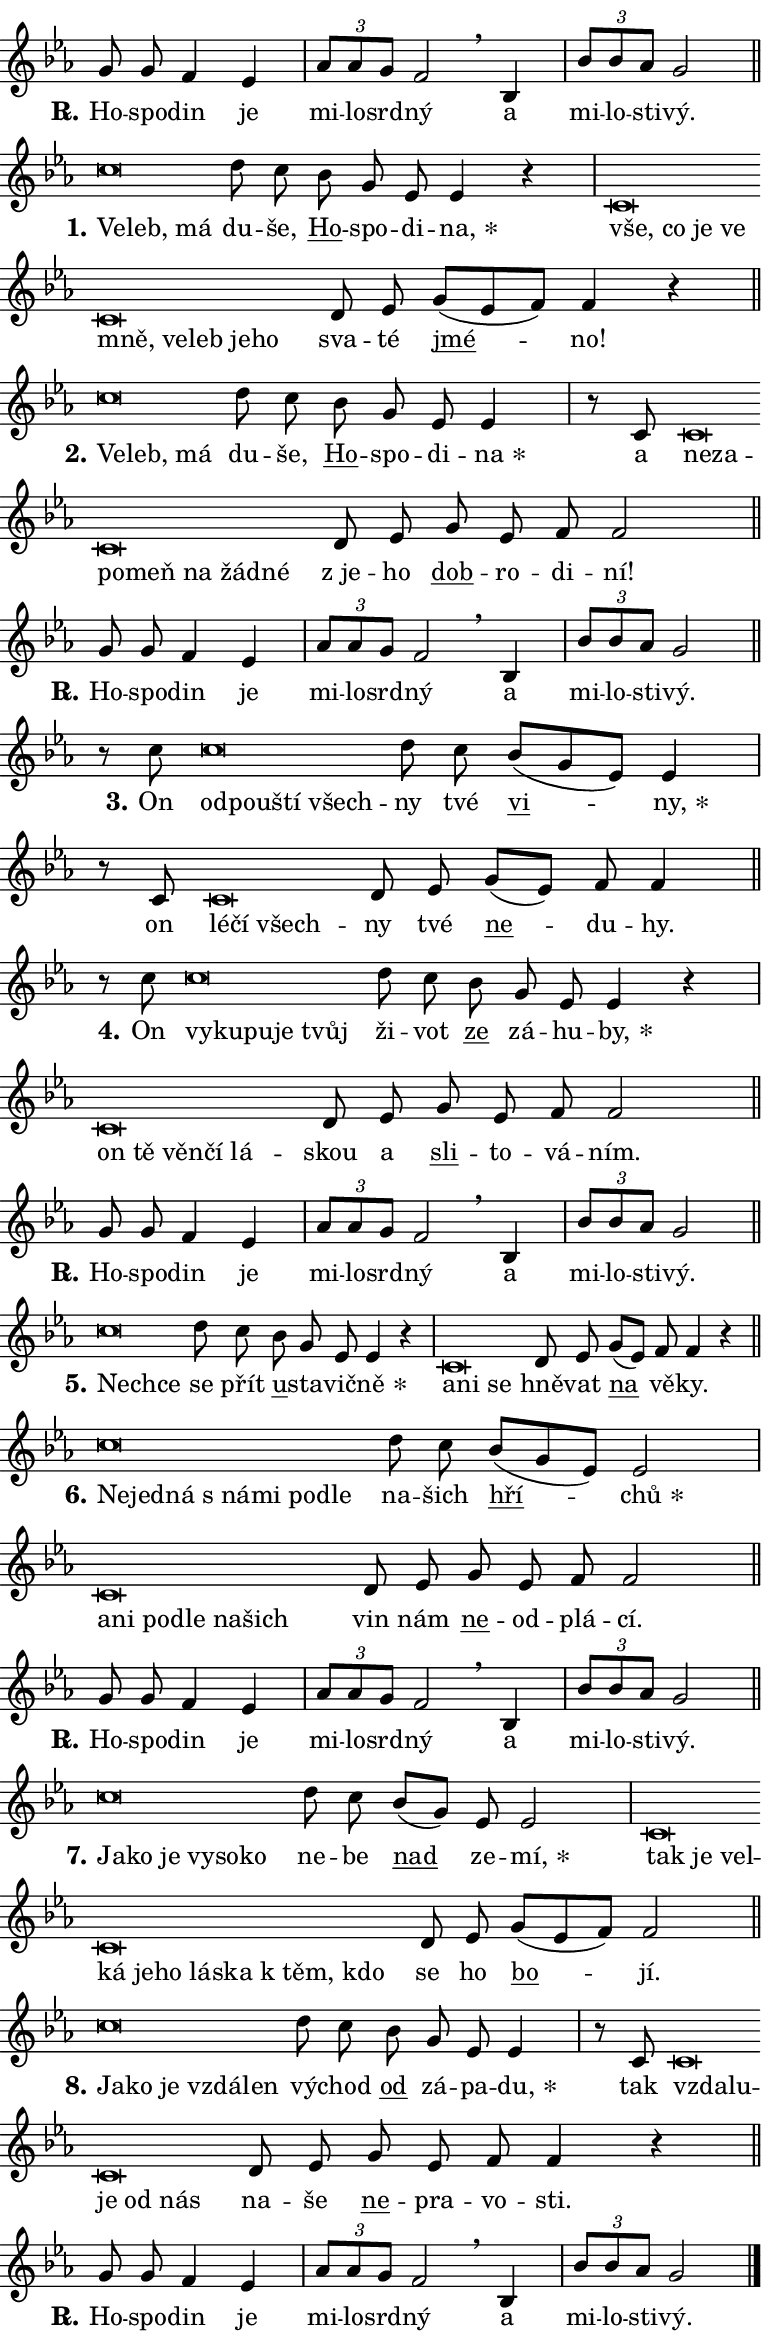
\version "2.24.0"
\header { tagline = "" }
\paper {
  indent = 0\cm
  top-margin = 0\cm
  right-margin = 0.13\cm % to fit lyric hyphens
  bottom-margin = 0\cm
  left-margin = 0\cm
  paper-width = 13\cm
  page-breaking = #ly:one-page-breaking
  system-system-spacing.basic-distance = #11
  score-system-spacing.basic-distance = #11
  ragged-last = ##f
}


%% Author: Thomas Morley
%% https://lists.gnu.org/archive/html/lilypond-user/2020-05/msg00002.html
#(define (line-position grob)
"Returns position of @var[grob} in current system:
   @code{'start}, if at first time-step
   @code{'end}, if at last time-step
   @code{'middle} otherwise
"
  (let* ((col (ly:item-get-column grob))
         (ln (ly:grob-object col 'left-neighbor))
         (rn (ly:grob-object col 'right-neighbor))
         (col-to-check-left (if (ly:grob? ln) ln col))
         (col-to-check-right (if (ly:grob? rn) rn col))
         (break-dir-left
           (and
             (ly:grob-property col-to-check-left 'non-musical #f)
             (ly:item-break-dir col-to-check-left)))
         (break-dir-right
           (and
             (ly:grob-property col-to-check-right 'non-musical #f)
             (ly:item-break-dir col-to-check-right))))
        (cond ((eqv? 1 break-dir-left) 'start)
              ((eqv? -1 break-dir-right) 'end)
              (else 'middle))))

#(define (tranparent-at-line-position vctor)
  (lambda (grob)
  "Relying on @code{line-position} select the relevant enry from @var{vctor}.
Used to determine transparency,"
    (case (line-position grob)
      ((end) (not (vector-ref vctor 0)))
      ((middle) (not (vector-ref vctor 1)))
      ((start) (not (vector-ref vctor 2))))))

noteHeadBreakVisibility =
#(define-music-function (break-visibility)(vector?)
"Makes @code{NoteHead}s transparent relying on @var{break-visibility}"
#{
  \override NoteHead.transparent =
    #(tranparent-at-line-position break-visibility)
#})

#(define delete-ledgers-for-transparent-note-heads
  (lambda (grob)
    "Reads whether a @code{NoteHead} is transparent.
If so this @code{NoteHead} is removed from @code{'note-heads} from
@var{grob}, which is supposed to be @code{LedgerLineSpanner}.
As a result ledgers are not printed for this @code{NoteHead}"
    (let* ((nhds-array (ly:grob-object grob 'note-heads))
           (nhds-list
             (if (ly:grob-array? nhds-array)
                 (ly:grob-array->list nhds-array)
                 '()))
           ;; Relies on the transparent-property being done before
           ;; Staff.LedgerLineSpanner.after-line-breaking is executed.
           ;; This is fragile ...
           (to-keep
             (remove
               (lambda (nhd)
                 (ly:grob-property nhd 'transparent #f))
               nhds-list)))
      ;; TODO find a better method to iterate over grob-arrays, similiar
      ;; to filter/remove etc for lists
      ;; For now rebuilt from scratch
      (set! (ly:grob-object grob 'note-heads)  '())
      (for-each
        (lambda (nhd)
          (ly:pointer-group-interface::add-grob grob 'note-heads nhd))
        to-keep))))

squashNotes = {
  \override NoteHead.X-extent = #'(-0.2 . 0.2)
  \override NoteHead.Y-extent = #'(-0.75 . 0)
  \override NoteHead.stencil =
    #(lambda (grob)
       (let ((pos (ly:grob-property grob 'staff-position)))
         (begin
           (if (< pos -7) (display "ERROR: Lower brevis then expected\n") (display ""))
           (if (<= pos -6) ly:text-interface::print ly:note-head::print))))
}
unSquashNotes = {
  \revert NoteHead.X-extent
  \revert NoteHead.Y-extent
  \revert NoteHead.stencil
}

hideNotes = \noteHeadBreakVisibility #begin-of-line-visible
unHideNotes = \noteHeadBreakVisibility #all-visible

% work-around for resetting accidentals
% https://lilypond.org/doc/v2.23/Documentation/notation/displaying-rhythms#unmetered-music
cadenzaMeasure = {
  \cadenzaOff
  \partial 1024 s1024
  \cadenzaOn
}

#(define-markup-command (accent layout props text) (markup?)
  "Underline accented syllable"
  (interpret-markup layout props
    #{\markup \override #'(offset . 4.3) \underline { #text }#}))

responsum = \markup \concat {
  "R" \hspace #-1.05 \path #0.1 #'((moveto 0 0.07) (lineto 0.9 0.8)) \hspace #0.05 "."
}

spaceSize = #0.6828661417322834 % exact space size for TeX Gyre Schola

\layout {
  \context {
    \Staff
    \remove "Time_signature_engraver"
    \override LedgerLineSpanner.after-line-breaking = #delete-ledgers-for-transparent-note-heads
  }
  \context {
    \Lyrics {
      \override LyricSpace.minimum-distance = \spaceSize
      \override LyricText.font-name = #"TeX Gyre Schola"
      \override LyricText.font-size = 1
      \override StanzaNumber.font-name = #"TeX Gyre Schola Bold"
      \override StanzaNumber.font-size = 1
    }
  }
  \context {
    \Score 
    \override NoteHead.text =
      #(lambda (grob) 
        (let ((pos (ly:grob-property grob 'staff-position)))
          #{\markup {
            \combine
              \halign #-0.55 \raise #(if (= pos -6) 0 0.5) \override #'(thickness . 2) \draw-line #'(3.2 . 0)
              \musicglyph "noteheads.sM1"
          }#}))
  }
}

% magnetic-lyrics.ily
%
%   written by
%     Jean Abou Samra <jean@abou-samra.fr>
%     Werner Lemberg <wl@gnu.org>
%
%   adapted by
%     Jiri Hon <jiri.hon@gmail.com>
%
% Version 2022-Apr-15

% https://www.mail-archive.com/lilypond-user@gnu.org/msg149350.html

#(define (Left_hyphen_pointer_engraver context)
   "Collect syllable-hyphen-syllable occurrences in lyrics and store
them in properties.  This engraver only looks to the left.  For
example, if the lyrics input is @code{foo -- bar}, it does the
following.

@itemize @bullet
@item
Set the @code{text} property of the @code{LyricHyphen} grob between
@q{foo} and @q{bar} to @code{foo}.

@item
Set the @code{left-hyphen} property of the @code{LyricText} grob with
text @q{foo} to the @code{LyricHyphen} grob between @q{foo} and
@q{bar}.
@end itemize

Use this auxiliary engraver in combination with the
@code{lyric-@/text::@/apply-@/magnetic-@/offset!} hook."
   (let ((hyphen #f)
         (text #f))
     (make-engraver
      (acknowledgers
       ((lyric-syllable-interface engraver grob source-engraver)
        (set! text grob)))
      (end-acknowledgers
       ((lyric-hyphen-interface engraver grob source-engraver)
        ;(when (not (grob::has-interface grob 'lyric-space-interface))
          (set! hyphen grob)));)
      ((stop-translation-timestep engraver)
       (when (and text hyphen)
         (ly:grob-set-object! text 'left-hyphen hyphen))
       (set! text #f)
       (set! hyphen #f)))))

#(define (lyric-text::apply-magnetic-offset! grob)
   "If the space between two syllables is less than the value in
property @code{LyricText@/.details@/.squash-threshold}, move the right
syllable to the left so that it gets concatenated with the left
syllable.

Use this function as a hook for
@code{LyricText@/.after-@/line-@/breaking} if the
@code{Left_@/hyphen_@/pointer_@/engraver} is active."
   (let ((hyphen (ly:grob-object grob 'left-hyphen #f)))
     (when hyphen
       (let ((left-text (ly:spanner-bound hyphen LEFT)))
         (when (grob::has-interface left-text 'lyric-syllable-interface)
           (let* ((common (ly:grob-common-refpoint grob left-text X))
                  (this-x-ext (ly:grob-extent grob common X))
                  (left-x-ext
                   (begin
                     ;; Trigger magnetism for left-text.
                     (ly:grob-property left-text 'after-line-breaking)
                     (ly:grob-extent left-text common X)))
                  ;; `delta` is the gap width between two syllables.
                  (delta (- (interval-start this-x-ext)
                            (interval-end left-x-ext)))
                  (details (ly:grob-property grob 'details))
                  (threshold (assoc-get 'squash-threshold details 0.2)))
             (when (< delta threshold)
               (let* (;; We have to manipulate the input text so that
                      ;; ligatures crossing syllable boundaries are not
                      ;; disabled.  For languages based on the Latin
                      ;; script this is essentially a beautification.
                      ;; However, for non-Western scripts it can be a
                      ;; necessity.
                      (lt (ly:grob-property left-text 'text))
                      (rt (ly:grob-property grob 'text))
                      (is-space (grob::has-interface hyphen 'lyric-space-interface))
                      (space (if is-space " " ""))
                      (extra-delta (if is-space spaceSize 0))
                      ;; Append new syllable.
                      (ltrt-space (if (and (string? lt) (string? rt))
                                (string-append lt space rt)
                                (make-concat-markup (list lt space rt))))
                      ;; Right-align `ltrt` to the right side.
                      (ltrt-space-markup (grob-interpret-markup
                               grob
                               (make-translate-markup
                                (cons (interval-length this-x-ext) 0)
                                (make-right-align-markup ltrt-space)))))
                 (begin
                   ;; Don't print `left-text`.
                   (ly:grob-set-property! left-text 'stencil #f)
                   ;; Set text and stencil (which holds all collected
                   ;; syllables so far) and shift it to the left.
                   (ly:grob-set-property! grob 'text ltrt-space)
                   (ly:grob-set-property! grob 'stencil ltrt-space-markup)
                   (ly:grob-translate-axis! grob (- (- delta extra-delta)) X))))))))))


#(define (lyric-hyphen::displace-bounds-first grob)
   ;; Make very sure this callback isn't triggered too early.
   (let ((left (ly:spanner-bound grob LEFT))
         (right (ly:spanner-bound grob RIGHT)))
     (ly:grob-property left 'after-line-breaking)
     (ly:grob-property right 'after-line-breaking)
     (ly:lyric-hyphen::print grob)))

squashThreshold = #0.4

\layout {
  \context {
    \Lyrics
    \consists #Left_hyphen_pointer_engraver
    \override LyricText.after-line-breaking =
      #lyric-text::apply-magnetic-offset!
    \override LyricHyphen.stencil = #lyric-hyphen::displace-bounds-first
    \override LyricText.details.squash-threshold = \squashThreshold
    \override LyricHyphen.minimum-distance = 0
    \override LyricHyphen.minimum-length = \squashThreshold
  }
}

squashText = \override LyricText.details.squash-threshold = 9999
unSquashText = \override LyricText.details.squash-threshold = \squashThreshold

leftText = \override LyricText.self-alignment-X = #LEFT
unLeftText = \revert LyricText.self-alignment-X

starOffset = #(lambda (grob) 
                (let ((x_offset (ly:self-alignment-interface::aligned-on-x-parent grob)))
                  (if (= x_offset 0) 0 (+ x_offset 1.2))))

star = #(define-music-function (syllable)(string?)
"Append star separator at the end of a syllable"
#{
  \once \override LyricText.X-offset = #starOffset
  \lyricmode { \markup {
    #syllable
    \override #'((font-name . "TeX Gyre Schola Bold")) \hspace #0.2 \lower #0.65 \larger "*"
  } }
#})

starAccent = #(define-music-function (syllable)(string?)
"Append star separator at the end of a syllable and make accent"
#{
  \once \override LyricText.X-offset = #starOffset
  \lyricmode { \markup {
    \accent #syllable
    \override #'((font-name . "TeX Gyre Schola Bold")) \hspace #0.2 \lower #0.65 \larger "*"
  } }
#})

breath = #(define-music-function (syllable)(string?)
"Append breathing indicator at the end of a syllable"
#{
  \lyricmode { \markup { #syllable "+" } }
#})

optionalBreath = #(define-music-function (syllable)(string?)
"Append optional breathing indicator at the end of a syllable"
#{
  \lyricmode { \markup { #syllable "(+)" } }
#})


\score {
    <<
        \new Voice = "melody" { \cadenzaOn \key es \major \relative { g'8 g f4 es \cadenzaMeasure \bar "|" \tuplet 3/2 { as8[ as g] } f2 \breathe \bar "" bes,4 \cadenzaMeasure \bar "|" \tuplet 3/2 {bes'8[ bes as] } g2 \cadenzaMeasure \bar "||" \break } }
        \new Lyrics \lyricsto "melody" { \lyricmode { \set stanza = \responsum
Ho -- spo -- din je mi -- lo -- srd -- ný a mi -- lo -- sti -- vý. } }
    >>
    \layout {}
}

\score {
    <<
        \new Voice = "melody" { \cadenzaOn \key es \major \relative { \squashNotes c''\breve*1/16 \hideNotes \breve*1/16 \breve*1/16 \bar "" \unHideNotes \unSquashNotes d8 c \bar "" bes g es es4 r \cadenzaMeasure \bar "|" \squashNotes c\breve*1/16 \hideNotes \breve*1/16 \bar "" \breve*1/16 \bar "" \breve*1/16 \bar "" \breve*1/16 \bar "" \breve*1/16 \bar "" \breve*1/16 \bar "" \breve*1/16 \breve*1/16 \bar "" \unHideNotes \unSquashNotes d8 es \bar "" g[( es f)] f4 r \cadenzaMeasure \bar "||" \break } }
        \new Lyrics \lyricsto "melody" { \lyricmode { \set stanza = "1."
\leftText Ve -- \squashText leb, má \unLeftText \unSquashText du -- še, \markup \accent Ho -- spo -- di -- \star na, \leftText vše, \squashText co je ve mně, ve -- leb je -- ho \unLeftText \unSquashText sva -- té \markup \accent jmé -- no! } }
    >>
    \layout {}
}

\score {
    <<
        \new Voice = "melody" { \cadenzaOn \key es \major \relative { \squashNotes c''\breve*1/16 \hideNotes \breve*1/16 \breve*1/16 \bar "" \unHideNotes \unSquashNotes d8 c \bar "" bes g es es4 \cadenzaMeasure \bar "|" r8 c \squashNotes c\breve*1/16 \hideNotes \breve*1/16 \bar "" \breve*1/16 \bar "" \breve*1/16 \bar "" \breve*1/16 \bar "" \breve*1/16 \breve*1/16 \bar "" \unHideNotes \unSquashNotes d8 es \bar "" g es f f2 \cadenzaMeasure \bar "||" \break } }
        \new Lyrics \lyricsto "melody" { \lyricmode { \set stanza = "2."
\leftText Ve -- \squashText leb, má \unLeftText \unSquashText du -- še, \markup \accent Ho -- spo -- di -- \star na a \leftText ne -- \squashText za -- po -- meň na žád -- né \unLeftText \unSquashText "z je" -- ho \markup \accent dob -- ro -- di -- ní! } }
    >>
    \layout {}
}

\score {
    <<
        \new Voice = "melody" { \cadenzaOn \key es \major \relative { g'8 g f4 es \cadenzaMeasure \bar "|" \tuplet 3/2 { as8[ as g] } f2 \breathe \bar "" bes,4 \cadenzaMeasure \bar "|" \tuplet 3/2 {bes'8[ bes as] } g2 \cadenzaMeasure \bar "||" \break } }
        \new Lyrics \lyricsto "melody" { \lyricmode { \set stanza = \responsum
Ho -- spo -- din je mi -- lo -- srd -- ný a mi -- lo -- sti -- vý. } }
    >>
    \layout {}
}

\score {
    <<
        \new Voice = "melody" { \cadenzaOn \key es \major \relative { r8 c'' \squashNotes c\breve*1/16 \hideNotes \breve*1/16 \bar "" \breve*1/16 \breve*1/16 \bar "" \unHideNotes \unSquashNotes d8 c \bar "" bes[( g es)] es4 \cadenzaMeasure \bar "|" r8 c \squashNotes c\breve*1/16 \hideNotes \breve*1/16 \breve*1/16 \bar "" \unHideNotes \unSquashNotes d8 es \bar "" g[( es)] f f4 \cadenzaMeasure \bar "||" \break } }
        \new Lyrics \lyricsto "melody" { \lyricmode { \set stanza = "3."
On \leftText od -- \squashText pou -- ští všech -- \unLeftText \unSquashText ny tvé \markup \accent vi -- \star ny, on \leftText lé -- \squashText čí všech -- \unLeftText \unSquashText ny tvé \markup \accent ne -- du -- hy. } }
    >>
    \layout {}
}

\score {
    <<
        \new Voice = "melody" { \cadenzaOn \key es \major \relative { r8 c'' \squashNotes c\breve*1/16 \hideNotes \breve*1/16 \bar "" \breve*1/16 \bar "" \breve*1/16 \breve*1/16 \bar "" \unHideNotes \unSquashNotes d8 c \bar "" bes g es es4 r \cadenzaMeasure \bar "|" \squashNotes c\breve*1/16 \hideNotes \breve*1/16 \bar "" \breve*1/16 \bar "" \breve*1/16 \breve*1/16 \bar "" \unHideNotes \unSquashNotes d8 es \bar "" g es f f2 \cadenzaMeasure \bar "||" \break } }
        \new Lyrics \lyricsto "melody" { \lyricmode { \set stanza = "4."
On \leftText vy -- \squashText ku -- pu -- je tvůj \unLeftText \unSquashText ži -- vot \markup \accent ze zá -- hu -- \star by, \leftText on \squashText tě věn -- čí lá -- \unLeftText \unSquashText skou a \markup \accent sli -- to -- vá -- ním. } }
    >>
    \layout {}
}

\score {
    <<
        \new Voice = "melody" { \cadenzaOn \key es \major \relative { g'8 g f4 es \cadenzaMeasure \bar "|" \tuplet 3/2 { as8[ as g] } f2 \breathe \bar "" bes,4 \cadenzaMeasure \bar "|" \tuplet 3/2 {bes'8[ bes as] } g2 \cadenzaMeasure \bar "||" \break } }
        \new Lyrics \lyricsto "melody" { \lyricmode { \set stanza = \responsum
Ho -- spo -- din je mi -- lo -- srd -- ný a mi -- lo -- sti -- vý. } }
    >>
    \layout {}
}

\score {
    <<
        \new Voice = "melody" { \cadenzaOn \key es \major \relative { \squashNotes c''\breve*1/16 \hideNotes \breve*1/16 \bar "" \unHideNotes \unSquashNotes d8 c \bar "" bes g es es4 r \cadenzaMeasure \bar "|" \squashNotes c\breve*1/16 \hideNotes \breve*1/16 \breve*1/16 \bar "" \unHideNotes \unSquashNotes d8 es \bar "" g[( es)] f f4 r \cadenzaMeasure \bar "||" \break } }
        \new Lyrics \lyricsto "melody" { \lyricmode { \set stanza = "5."
\leftText Nech -- \squashText ce \unLeftText \unSquashText se přít \markup \accent u -- sta -- vič -- \star ně \leftText a -- \squashText ni se \unLeftText \unSquashText hně -- vat \markup \accent na vě -- ky. } }
    >>
    \layout {}
}

\score {
    <<
        \new Voice = "melody" { \cadenzaOn \key es \major \relative { \squashNotes c''\breve*1/16 \hideNotes \breve*1/16 \bar "" \breve*1/16 \bar "" \breve*1/16 \bar "" \breve*1/16 \bar "" \breve*1/16 \breve*1/16 \bar "" \unHideNotes \unSquashNotes d8 c \bar "" bes[( g es)] es2 \cadenzaMeasure \bar "|" \squashNotes c\breve*1/16 \hideNotes \breve*1/16 \bar "" \breve*1/16 \bar "" \breve*1/16 \bar "" \breve*1/16 \breve*1/16 \bar "" \unHideNotes \unSquashNotes d8 es \bar "" g es f f2 \cadenzaMeasure \bar "||" \break } }
        \new Lyrics \lyricsto "melody" { \lyricmode { \set stanza = "6."
\leftText Ne -- \squashText jed -- ná "s ná" -- mi po -- dle \unLeftText \unSquashText na -- šich \markup \accent hří -- \star chů \leftText a -- \squashText ni po -- dle na -- šich \unLeftText \unSquashText vin nám \markup \accent ne -- od -- plá -- cí. } }
    >>
    \layout {}
}

\score {
    <<
        \new Voice = "melody" { \cadenzaOn \key es \major \relative { g'8 g f4 es \cadenzaMeasure \bar "|" \tuplet 3/2 { as8[ as g] } f2 \breathe \bar "" bes,4 \cadenzaMeasure \bar "|" \tuplet 3/2 {bes'8[ bes as] } g2 \cadenzaMeasure \bar "||" \break } }
        \new Lyrics \lyricsto "melody" { \lyricmode { \set stanza = \responsum
Ho -- spo -- din je mi -- lo -- srd -- ný a mi -- lo -- sti -- vý. } }
    >>
    \layout {}
}

\score {
    <<
        \new Voice = "melody" { \cadenzaOn \key es \major \relative { \squashNotes c''\breve*1/16 \hideNotes \breve*1/16 \bar "" \breve*1/16 \bar "" \breve*1/16 \bar "" \breve*1/16 \breve*1/16 \bar "" \unHideNotes \unSquashNotes d8 c \bar "" bes[( g)] es es2 \cadenzaMeasure \bar "|" \squashNotes c\breve*1/16 \hideNotes \breve*1/16 \bar "" \breve*1/16 \bar "" \breve*1/16 \bar "" \breve*1/16 \bar "" \breve*1/16 \bar "" \breve*1/16 \bar "" \breve*1/16 \bar "" \breve*1/16 \breve*1/16 \bar "" \unHideNotes \unSquashNotes d8 es \bar "" g[( es f)] f2 \cadenzaMeasure \bar "||" \break } }
        \new Lyrics \lyricsto "melody" { \lyricmode { \set stanza = "7."
\leftText Ja -- \squashText ko je vy -- so -- ko \unLeftText \unSquashText ne -- be \markup \accent nad ze -- \star mí, \leftText tak \squashText je vel -- ká je -- ho lá -- ska "k těm," kdo \unLeftText \unSquashText se ho \markup \accent bo -- jí. } }
    >>
    \layout {}
}

\score {
    <<
        \new Voice = "melody" { \cadenzaOn \key es \major \relative { \squashNotes c''\breve*1/16 \hideNotes \breve*1/16 \bar "" \breve*1/16 \bar "" \breve*1/16 \breve*1/16 \bar "" \unHideNotes \unSquashNotes d8 c \bar "" bes g es es4 \cadenzaMeasure \bar "|" r8 c \squashNotes c\breve*1/16 \hideNotes \breve*1/16 \bar "" \breve*1/16 \bar "" \breve*1/16 \breve*1/16 \bar "" \unHideNotes \unSquashNotes d8 es \bar "" g es f f4 r \cadenzaMeasure \bar "||" \break } }
        \new Lyrics \lyricsto "melody" { \lyricmode { \set stanza = "8."
\leftText Ja -- \squashText ko je vzdá -- len \unLeftText \unSquashText vý -- chod \markup \accent od zá -- pa -- \star du, tak \leftText vzda -- \squashText lu -- je od nás \unLeftText \unSquashText na -- še \markup \accent ne -- pra -- vo -- sti. } }
    >>
    \layout {}
}

\score {
    <<
        \new Voice = "melody" { \cadenzaOn \key es \major \relative { g'8 g f4 es \cadenzaMeasure \bar "|" \tuplet 3/2 { as8[ as g] } f2 \breathe \bar "" bes,4 \cadenzaMeasure \bar "|" \tuplet 3/2 {bes'8[ bes as] } g2 \cadenzaMeasure \bar "||" \break } \bar "|." }
        \new Lyrics \lyricsto "melody" { \lyricmode { \set stanza = \responsum
Ho -- spo -- din je mi -- lo -- srd -- ný a mi -- lo -- sti -- vý. } }
    >>
    \layout {}
}
